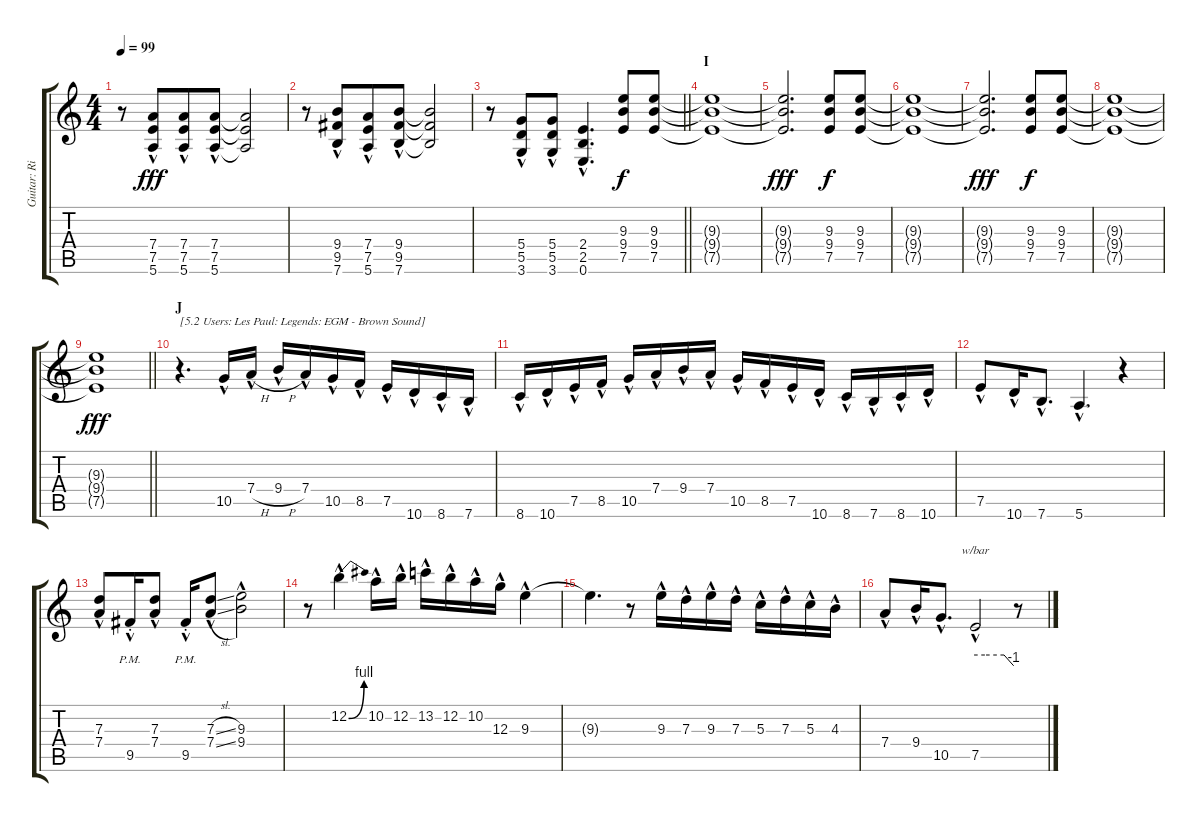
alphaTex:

\track ("Guitar: Rik" "Guitar: Ri") {instrument overdrivenguitar}
\staff {score tabs}
\tuning (E4 B3 G3 D3 A2 E2) {hide}
\ts (4 4)
\tempo 99
\clef g2
\ks c
r.8{dy fff} (7.4{hac} 7.5{hac} 5.6{hac}).8{beam merge} (7.4{hac} 7.5{hac} 5.6{hac}).8 (7.4{hac} 7.5{hac} 5.6{hac}).8 (7.4{t} 7.5{t} 5.6{t}).2 |
r.8 (9.4{hac} 9.5{hac} 7.6{hac}).8{beam merge} (7.4{hac} 7.5{hac} 5.6{hac}).8 (9.4{hac} 9.5{hac} 7.6{hac}).8 (9.4{t} 9.5{t} 7.6{t}).2 |
\barLineRight lightlight
r.8 (5.4{hac} 5.5{hac} 3.6{hac}).8{beam merge} (5.4{hac} 5.5{hac} 3.6{hac}).8 (2.4{hac} 2.5{hac} 0.6{hac}).4{d} (9.3 9.4 7.5).8{dy f} (9.3 9.4 7.5).8 |
\section ("" "I")
(9.3{t} 9.4{t} 7.5{t}).1 |
(9.3{t} 9.4{t} 7.5{t}).2{d dy fff} (9.3 9.4 7.5).8{dy f} (9.3 9.4 7.5).8 |
(9.3{t} 9.4{t} 7.5{t}).1 |
(9.3{t} 9.4{t} 7.5{t}).2{d dy fff} (9.3 9.4 7.5).8{dy f} (9.3 9.4 7.5).8 |
(9.3{t} 9.4{t} 7.5{t}).1 |
\barLineRight lightlight
(9.3{t} 9.4{t} 7.5{t}).1{dy fff} |
\section ("" "J")
r.4{d txt "[5.2 Users: Les Paul: Legends: EGM - Brown Sound]" volume 16 instrument overdrivenguitar} 10.5{hac}.16 7.4{h hac}.16 9.4{h hac}.16 7.4{hac}.16 10.5{hac}.16 8.5{hac}.16 7.5{hac}.16 10.6{hac}.16 8.6{hac}.16 7.6{hac}.16 |
8.6{hac}.16 10.6{hac}.16 7.5{hac}.16 8.5{hac}.16 10.5{hac}.16 7.4{hac}.16 9.4{hac}.16 7.4{hac}.16 10.5{hac}.16 8.5{hac}.16 7.5{hac}.16 10.6{hac}.16 8.6{hac}.16 7.6{hac}.16 8.6{hac}.16 10.6{hac}.16 |
7.5{hac}.8 10.6{hac}.16 7.6{hac}.8{d} 5.6{hac}.4{d} r.4 |
(7.3{hac} 7.4{hac}).8 9.5{hac pm st}.16 (7.3{hac} 7.4{hac}).8 9.5{hac pm st}.16 (7.3{sl hac} 7.4{sl hac}).8 (9.3{hac} 9.4{hac}).2 |
r.8 12.2{be (bend 0 0 60 4) hac}.4 10.2{hac}.16 12.2{hac}.16 13.2{hac}.16 12.2{hac}.16 10.2{hac}.16 12.3{hac}.16 9.3{hac}.4 |
9.3{t}.4{d} r.8 9.3{hac}.16 7.3{hac}.16 9.3{hac}.16 7.3{hac}.16 5.3{hac}.16 7.3{hac}.16 5.3{hac}.16 4.3{hac}.16 |
7.4{hac}.8 9.4{hac}.16 10.5{hac}.8{d} 7.5{hac}.2{tbe (custom default 0 0 15 0 45 0 60 -4)} r.8
